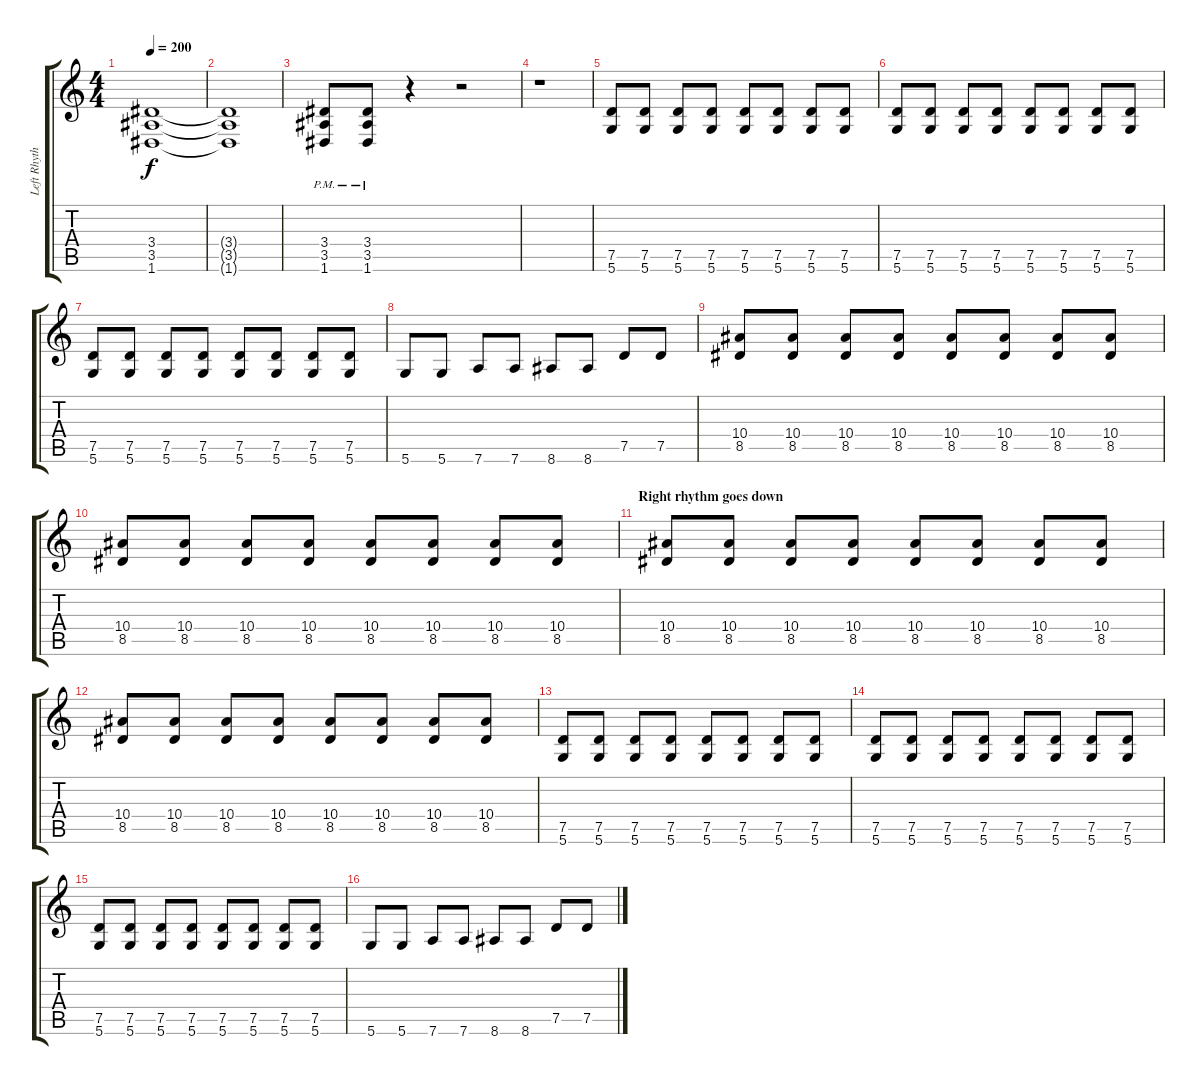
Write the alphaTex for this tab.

\track ("Left Rhythm Gtr" "Left Rhyth") {instrument overdrivenguitar}
\staff {score tabs}
\tuning (D4 A3 F3 C3 G2 D2) {hide}
\ts (4 4)
\tempo 200
\clef g2
\ks c
(3.4 3.5 1.6).1{dy f} |
(3.4{t} 3.5{t} 1.6{t}).1 |
(3.4{pm} 3.5{pm} 1.6{pm}).8 (3.4{pm} 3.5{pm} 1.6{pm}).8 r.4 r.2 |
r.1 |
(7.5 5.6).8 (7.5 5.6).8 (7.5 5.6).8 (7.5 5.6).8 (7.5 5.6).8 (7.5 5.6).8 (7.5 5.6).8 (7.5 5.6).8 |
(7.5 5.6).8 (7.5 5.6).8 (7.5 5.6).8 (7.5 5.6).8 (7.5 5.6).8 (7.5 5.6).8 (7.5 5.6).8 (7.5 5.6).8 |
(7.5 5.6).8 (7.5 5.6).8 (7.5 5.6).8 (7.5 5.6).8 (7.5 5.6).8 (7.5 5.6).8 (7.5 5.6).8 (7.5 5.6).8 |
5.6.8 5.6.8 7.6.8 7.6.8 8.6.8 8.6.8 7.5.8 7.5.8 |
(10.4 8.5).8 (10.4 8.5).8 (10.4 8.5).8 (10.4 8.5).8 (10.4 8.5).8 (10.4 8.5).8 (10.4 8.5).8 (10.4 8.5).8 |
(10.4 8.5).8 (10.4 8.5).8 (10.4 8.5).8 (10.4 8.5).8 (10.4 8.5).8 (10.4 8.5).8 (10.4 8.5).8 (10.4 8.5).8 |
\section ("" "Right rhythm goes down")
(10.4 8.5).8 (10.4 8.5).8 (10.4 8.5).8 (10.4 8.5).8 (10.4 8.5).8 (10.4 8.5).8 (10.4 8.5).8 (10.4 8.5).8 |
(10.4 8.5).8 (10.4 8.5).8 (10.4 8.5).8 (10.4 8.5).8 (10.4 8.5).8 (10.4 8.5).8 (10.4 8.5).8 (10.4 8.5).8 |
(7.5 5.6).8 (7.5 5.6).8 (7.5 5.6).8 (7.5 5.6).8 (7.5 5.6).8 (7.5 5.6).8 (7.5 5.6).8 (7.5 5.6).8 |
(7.5 5.6).8 (7.5 5.6).8 (7.5 5.6).8 (7.5 5.6).8 (7.5 5.6).8 (7.5 5.6).8 (7.5 5.6).8 (7.5 5.6).8 |
(7.5 5.6).8 (7.5 5.6).8 (7.5 5.6).8 (7.5 5.6).8 (7.5 5.6).8 (7.5 5.6).8 (7.5 5.6).8 (7.5 5.6).8 |
5.6.8 5.6.8 7.6.8 7.6.8 8.6.8 8.6.8 7.5.8 7.5.8
